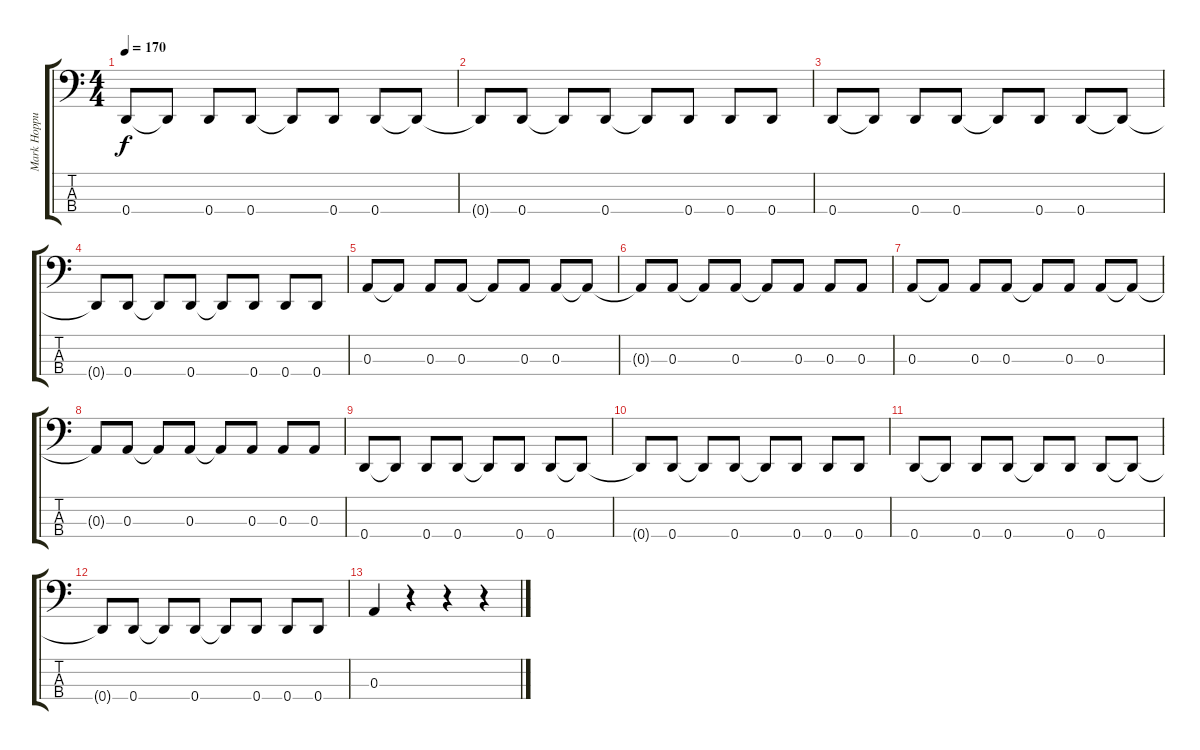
\track ("Mark Hoppus - Bass" "Mark Hoppu") {instrument electricbasspick}
\staff {score tabs}
\tuning (G2 D2 A1 D1) {hide}
\ts (4 4)
\tempo 170
\clef f4
\ks c
0.4.8{dy f} 0.4{t}.8 0.4.8 0.4.8 0.4{t}.8 0.4.8 0.4.8 0.4{t}.8 |
0.4{t}.8 0.4.8 0.4{t}.8 0.4.8 0.4{t}.8 0.4.8 0.4.8 0.4.8 |
0.4.8 0.4{t}.8 0.4.8 0.4.8 0.4{t}.8 0.4.8 0.4.8 0.4{t}.8 |
0.4{t}.8 0.4.8 0.4{t}.8 0.4.8 0.4{t}.8 0.4.8 0.4.8 0.4.8 |
0.3.8 0.3{t}.8 0.3.8 0.3.8 0.3{t}.8 0.3.8 0.3.8 0.3{t}.8 |
0.3{t}.8 0.3.8 0.3{t}.8 0.3.8 0.3{t}.8 0.3.8 0.3.8 0.3.8 |
0.3.8 0.3{t}.8 0.3.8 0.3.8 0.3{t}.8 0.3.8 0.3.8 0.3{t}.8 |
0.3{t}.8 0.3.8 0.3{t}.8 0.3.8 0.3{t}.8 0.3.8 0.3.8 0.3.8 |
0.4.8 0.4{t}.8 0.4.8 0.4.8 0.4{t}.8 0.4.8 0.4.8 0.4{t}.8 |
0.4{t}.8 0.4.8 0.4{t}.8 0.4.8 0.4{t}.8 0.4.8 0.4.8 0.4.8 |
0.4.8 0.4{t}.8 0.4.8 0.4.8 0.4{t}.8 0.4.8 0.4.8 0.4{t}.8 |
0.4{t}.8 0.4.8 0.4{t}.8 0.4.8 0.4{t}.8 0.4.8 0.4.8 0.4.8 |
0.3.4 r.4 r.4 r.4
